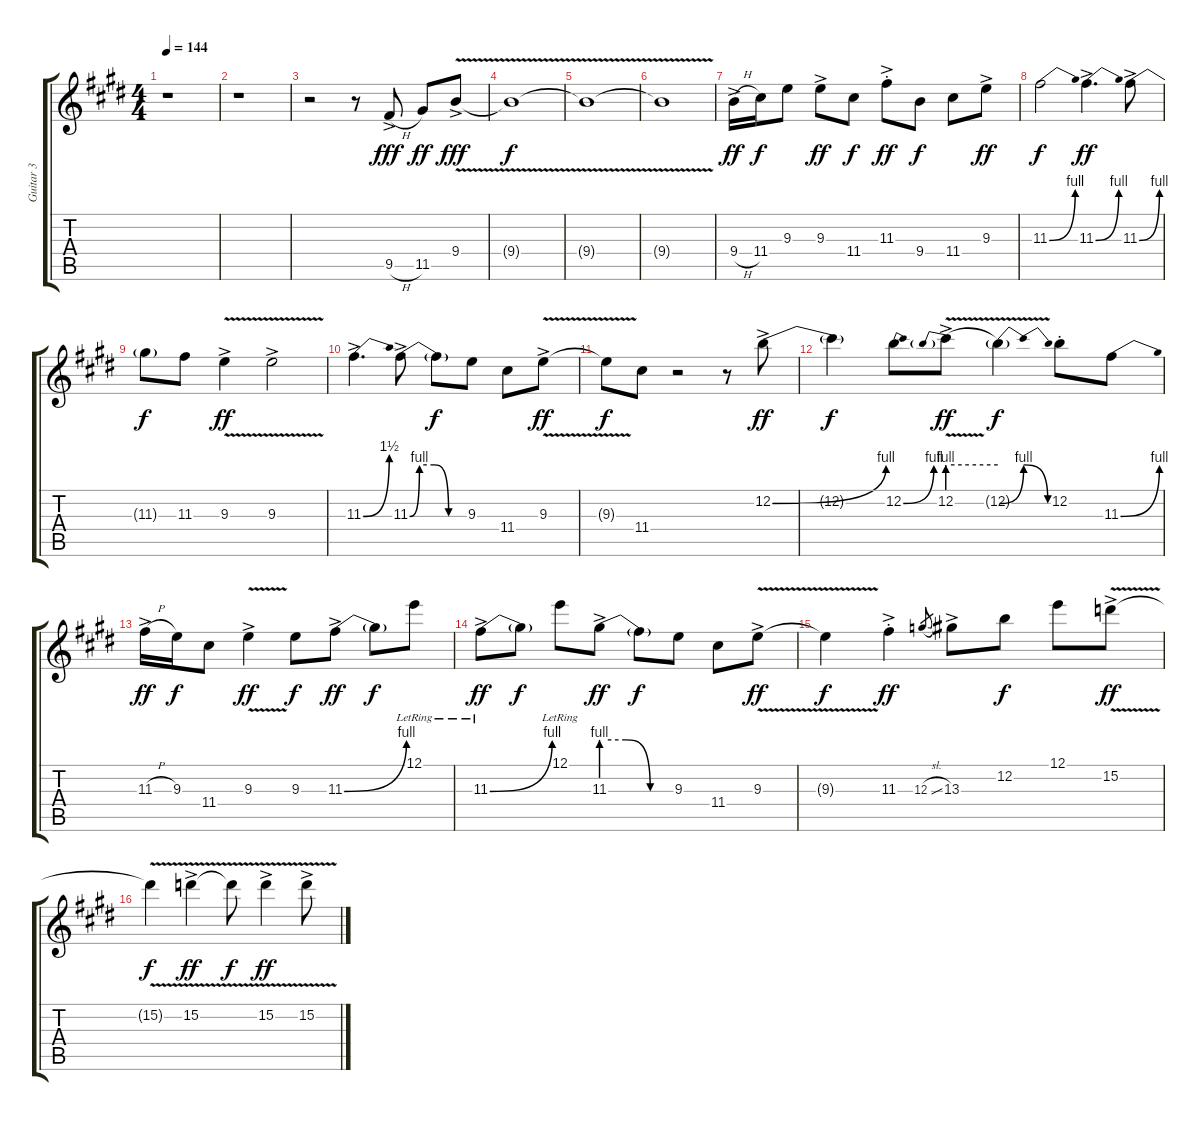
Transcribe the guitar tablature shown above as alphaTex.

\track ("Guitar 3" "Guitar 3") {instrument distortionguitar}
\staff {score tabs}
\tuning (E4 B3 G3 D3 A2 E2) {hide}
\ts (4 4)
\tempo 144
\clef g2
\ks c#minor
r.1{dy fff} |
r.1 |
r.2 r.8 9.5{h ac}.8 11.5.8{dy ff} 9.4{v ac}.8{dy fff} |
\ks e
9.4{v t}.1{dy f} |
\ks c#minor
9.4{v t}.1 |
9.4{v t}.1 |
9.4{h ac}.16{dy ff} 11.4.16{dy f} 9.3.8 9.3{ac}.8{dy ff} 11.4.8{dy f} 11.3{ac st}.8{dy ff} 9.4.8{dy f} 11.4.8 9.3{ac}.8{dy ff} |
\ks e
11.3{be (bend 0 0 60 4)}.2{dy f} 11.3{be (bend 0 0 60 4) ac}.4{d dy ff} 11.3{be (bend 0 0 60 4) ac}.8 |
\ks c#minor
11.3{t}.8{dy f} 11.3.8 9.3{v ac}.4{dy ff} 9.3{v ac}.2 |
11.3{be (bend 0 0 60 6) ac}.4{d} 11.3{be (custom 0 0 10 4 25 4 40 0 60 0) ac}.8 11.3{t}.8{dy f} 9.3.8 11.4.8 9.3{v ac}.8{dy ff} |
9.3{v t}.8{dy f} 11.4.8 r.2 r.8 12.2{be (bend 0 0 60 4) ac}.8{dy ff} |
\ks e
12.2{t}.4{dy f} 12.2{be (bend 0 0 60 4)}.8 12.2{be (prebend 0 4 60 4) v ac}.8{dy ff} 12.2{be (bendrelease 0 0 15 4 45 4 60 0) v t}.4{dy f} 12.2{st}.8 11.3{be (bend 0 0 60 4)}.8 |
\ks c#minor
11.3{h ac}.16{dy ff} 9.3.16{dy f} 11.4.8 9.3{v ac}.4{dy ff} 9.3.8{dy f} 11.3{be (bend 0 0 60 4) ac}.8{dy ff} 11.3{t}.8{dy f} 12.1{lr}.8 |
11.3{be (bend 0 0 60 4) ac lr}.8{dy ff} 11.3{t}.8{dy f} 12.1{lr}.8 11.3{be (custom 0 4 20 4 40 0 60 0) ac}.8{dy ff} 11.3{t}.8{dy f} 9.3.8 11.4.8 9.3{v ac}.8{dy ff} |
9.3{v t}.4{dy f} 11.3{ac st}.4{dy ff} 12.3{sl}.8{gr} 13.3{ac}.8 12.2.8{dy f} 12.1.8 15.2{v ac}.8{dy ff} |
\ks e
15.2{v t}.4{dy f} 15.2{v ac}.4{dy ff} 15.2{v t}.8{dy f} 15.2{v ac}.4{dy ff} 15.2{v ac}.8
